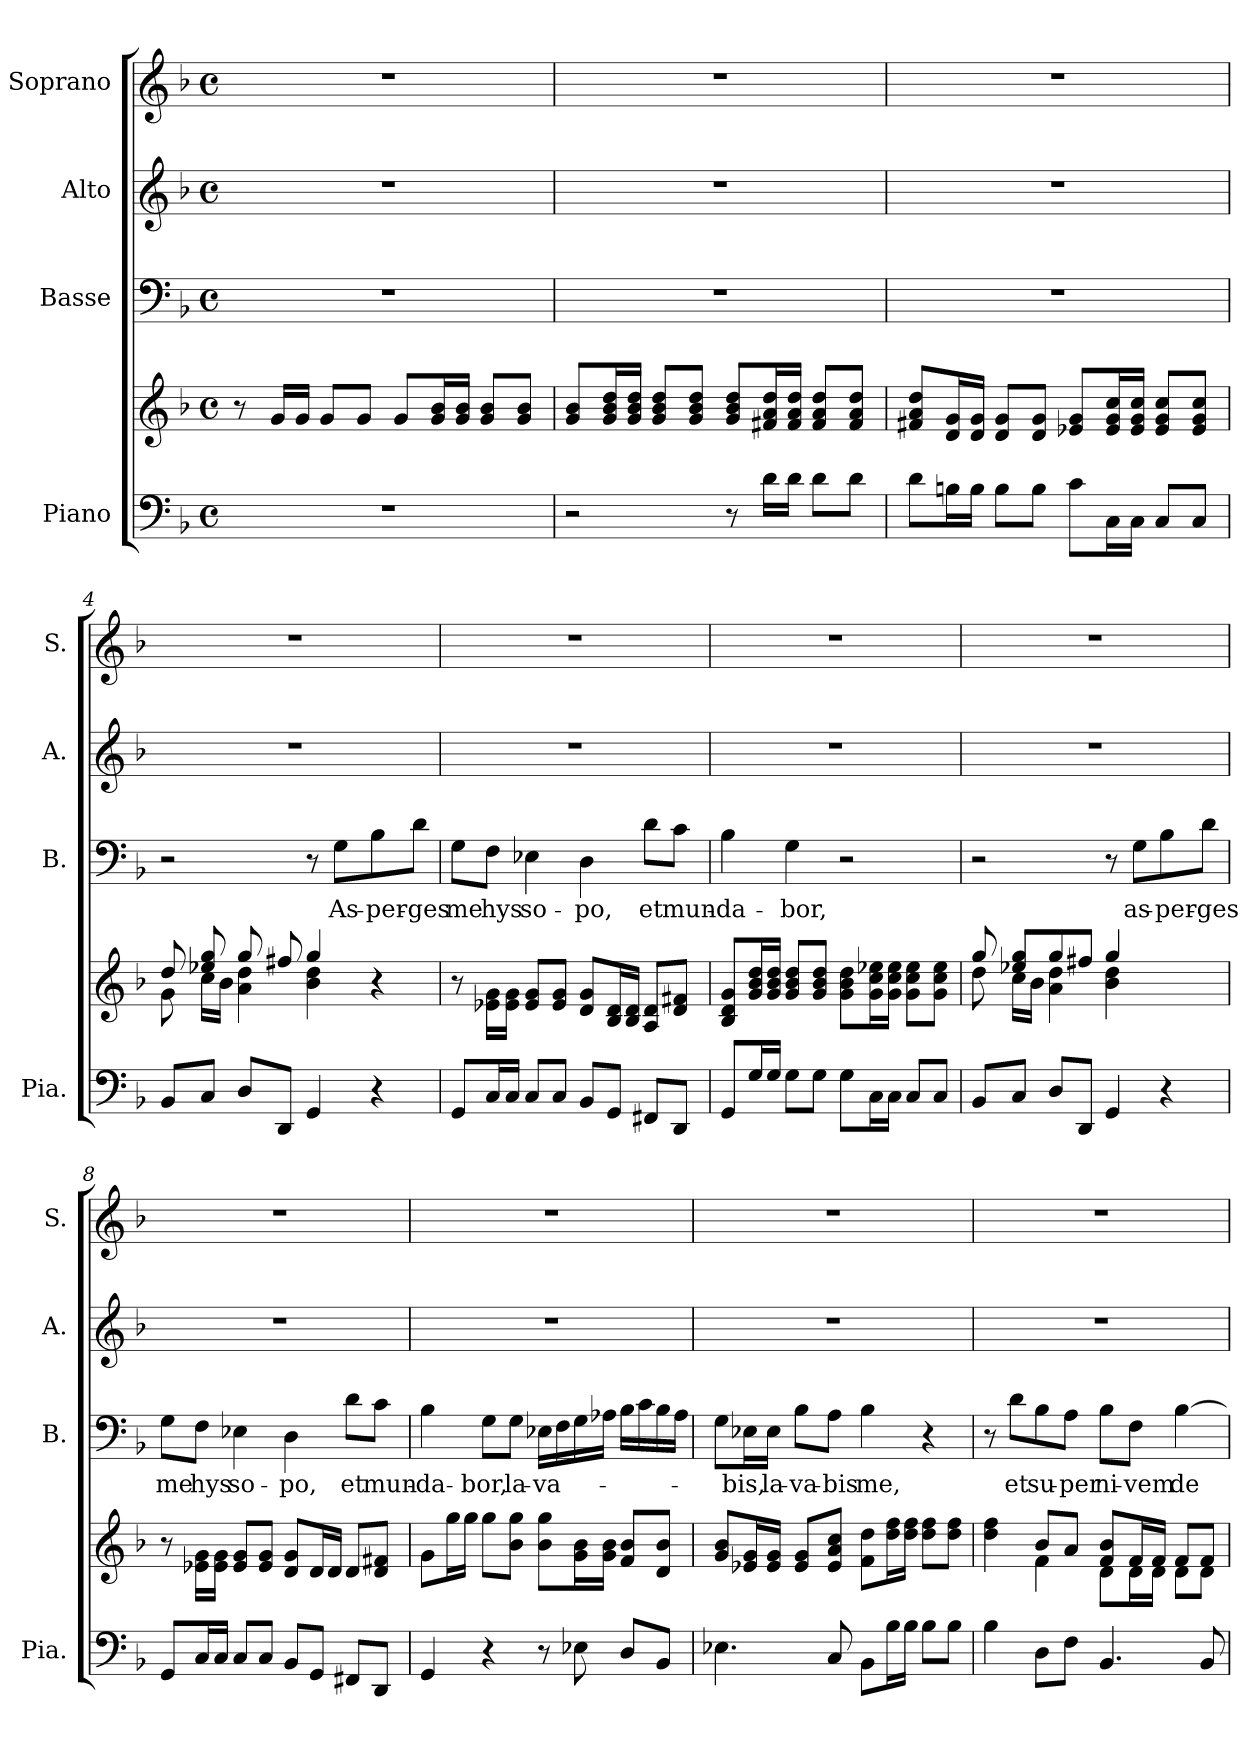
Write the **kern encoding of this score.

**kern	**kern	**kern	**text	**kern	**kern
*part4	*part4	*part3	*part3	*part2	*part1
*staff5	*staff4	*staff3	*staff3	*staff2	*staff1
*I"Piano	*	*I"Basse	*	*I"Alto	*I"Soprano
*I'Pia.	*	*I'B.	*	*I'A.	*I'S.
*clefF4	*clefG2	*clefF4	*	*clefG2	*clefG2
*k[b-]	*k[b-]	*k[b-]	*	*k[b-]	*k[b-]
*M4/4	*M4/4	*M4/4	*	*M4/4	*M4/4
*met(c)	*met(c)	*met(c)	*	*met(c)	*met(c)
=1	=1	=1	=1	=1	=1
1rF	8r	1rF	.	1r	1r
.	16g/LL	.	.	.	.
.	16g/JJ	.	.	.	.
.	8g/L	.	.	.	.
.	8g/J	.	.	.	.
.	8g/L	.	.	.	.
.	16g/ 16b-/L	.	.	.	.
.	16g/ 16b-/JJ	.	.	.	.
.	8g/ 8b-/L	.	.	.	.
.	8g/ 8b-/J	.	.	.	.
=2	=2	=2	=2	=2	=2
2r	8g/ 8b-/L	1r	.	1r	1r
.	16g/ 16b-/ 16dd/L	.	.	.	.
.	16g/ 16b-/ 16dd/JJ	.	.	.	.
.	8g/ 8b-/ 8dd/L	.	.	.	.
.	8g/ 8b-/ 8dd/J	.	.	.	.
8r	8g/ 8b-/ 8dd/L	.	.	.	.
16d\LL	16f#X/ 16a/ 16dd/L	.	.	.	.
16d\JJ	16f#/ 16a/ 16dd/JJ	.	.	.	.
8d\L	8f#/ 8a/ 8dd/L	.	.	.	.
8d\J	8f#/ 8a/ 8dd/J	.	.	.	.
=3	=3	=3	=3	=3	=3
8d\L	8f#X/ 8a/ 8dd/L	1rF	.	1r	1r
16Bn\L	16d/ 16g/L	.	.	.	.
16B\JJ	16d/ 16g/JJ	.	.	.	.
8B\L	8d/ 8g/L	.	.	.	.
8B\J	8d/ 8g/J	.	.	.	.
8c\L	8e-X/ 8g/L	.	.	.	.
16C\L	16e-/ 16g/ 16cc/L	.	.	.	.
16C\JJ	16e-/ 16g/ 16cc/JJ	.	.	.	.
8C/L	8e-/ 8g/ 8cc/L	.	.	.	.
8C/J	8e-/ 8g/ 8cc/J	.	.	.	.
!!LO:LB:g=z
=4	=4	=4	=4	=4	=4
*	*^	*	*	*	*
8BB-/L	8dd/	8g\	2r	.	1r	1r
8C/J	8ee-X/ 8gg/	16cc\LL	.	.	.	.
.	.	16b-\JJ	.	.	.	.
8D/L	8gg/	4a\ 4dd\	.	.	.	.
8DD/J	8ff#X/	.	.	.	.	.
4GG/	4gg/	4b-\ 4dd\	8r	.	.	.
!	!	!	!	!LO:LY:b	!	!
.	.	.	8G\L	As-	.	.
!	!	!	!	!LO:LY:b	!	!
4r	4ryy	4r	8B-\	-per-	.	.
!	!	!	!	!LO:LY:b	!	!
.	.	.	8d\J	-ges	.	.
*	*v	*v	*	*	*	*
=5	=5	=5	=5	=5	=5
!	!	!	!LO:LY:b	!	!
8GG/L	8r	8G\L	me	1r	1r
!	!	!	!LO:LY:b	!	!
16C/L	16e-X\ 16g\LL	8F\J	hys	.	.
16C/JJ	16e-\ 16g\JJ	.	.	.	.
!	!	!	!LO:LY:b	!	!
8C/L	8e-/ 8g/L	4E-X\	so-	.	.
8C/J	8e-/ 8g/J	.	.	.	.
!	!	!	!LO:LY:b	!	!
8BB-/L	8d/ 8g/L	4D\	-po,	.	.
8GG/J	16B-/ 16d/L	.	.	.	.
.	16B-/ 16d/JJ	.	.	.	.
!	!	!	!LO:LY:b	!	!
8FF#X/L	8A/ 8d/L	8d\L	et	.	.
!	!	!	!LO:LY:b	!	!
8DD/J	8d/ 8f#X/J	8c\J	mun-	.	.
=6	=6	=6	=6	=6	=6
!	!	!	!LO:LY:b	!	!
8GG/L	8B-/ 8d/ 8g/L	4B-\	-da-	1r	1r
16G/L	16g/ 16b-/ 16dd/L	.	.	.	.
16G/JJ	16g/ 16b-/ 16dd/JJ	.	.	.	.
!	!	!	!LO:LY:b	!	!
8G\L	8g/ 8b-/ 8dd/L	4G\	-bor,	.	.
8G\J	8g/ 8b-/ 8dd/J	.	.	.	.
8G\L	8g\ 8b-\ 8dd\L	2r	.	.	.
16C\L	16g\ 16cc\ 16ee-X\L	.	.	.	.
16C\JJ	16g\ 16cc\ 16ee-\JJ	.	.	.	.
8C/L	8g\ 8cc\ 8ee-\L	.	.	.	.
8C/J	8g\ 8cc\ 8ee-\J	.	.	.	.
!!LO:LB:g=z
=7	=7	=7	=7	=7	=7
*	*^	*	*	*	*
8BB-/L	8gg/	8dd\	2r	.	1r	1r
8C/J	8ee-X/ 8gg/L	16cc\LL	.	.	.	.
.	.	16b-\JJ	.	.	.	.
8D/L	8gg/	4a\ 4dd\	.	.	.	.
8DD/J	8ff#X/J	.	.	.	.	.
4GG/	4gg/	4b-\ 4dd\	8r	.	.	.
!	!	!	!	!LO:LY:b	!	!
.	.	.	8G\L	as-	.	.
!	!	!	!	!LO:LY:b	!	!
4r	4ryy	4ryy	8B-\	-per-	.	.
!	!	!	!	!LO:LY:b	!	!
.	.	.	8d\J	-ges	.	.
*	*v	*v	*	*	*	*
=8	=8	=8	=8	=8	=8
!	!	!	!LO:LY:b	!	!
8GG/L	8r	8G\L	me	1r	1r
!	!	!	!LO:LY:b	!	!
16C/L	16e-X\ 16g\LL	8F\J	hys	.	.
16C/JJ	16e-\ 16g\JJ	.	.	.	.
!	!	!	!LO:LY:b	!	!
8C/L	8e-/ 8g/L	4E-X\	so-	.	.
8C/J	8e-/ 8g/J	.	.	.	.
!	!	!	!LO:LY:b	!	!
8BB-/L	8d/ 8g/L	4D\	-po,	.	.
8GG/J	16d/L	.	.	.	.
.	16d/JJ	.	.	.	.
!	!	!	!LO:LY:b	!	!
8FF#X/L	8d/L	8d\L	et	.	.
!	!	!	!LO:LY:b	!	!
8DD/J	8d/ 8f#X/J	8c\J	mun-	.	.
=9	=9	=9	=9	=9	=9
!	!	!	!LO:LY:b	!	!
4GG/	8g\L	4B-\	-da-	1r	1r
.	16gg\L	.	.	.	.
.	16gg\JJ	.	.	.	.
!	!	!	!LO:LY:b	!	!
4r	8gg\L	8G\L	-bor,	.	.
!	!	!	!LO:LY:b	!	!
.	8b-\ 8gg\J	8G\J	la-	.	.
!	!	!	!LO:LY:b	!	!
8r	8b-\ 8gg\L	16E-X\LL	-va-	.	.
.	.	16F\	.	.	.
8E-X\	16g\ 16b-\L	16G\	.	.	.
.	16g\ 16b-\JJ	16A-X\JJ	.	.	.
8D/L	8f/ 8b-/L	16B-\LL	.	.	.
.	.	16c\	.	.	.
8BB-/J	8d/ 8b-/J	16B-\	.	.	.
.	.	16A-\JJ	.	.	.
!!LO:LB:g=z
=10	=10	=10	=10	=10	=10
4.E-X\	8g/ 8b-/L	8G\L	.	1r	1r
!	!	!	!LO:LY:b	!	!
.	16e-X/ 16g/L	16E-X\L	-bis,	.	.
!	!	!	!LO:LY:b	!	!
.	16e-/ 16g/JJ	16E-\JJ	la-	.	.
!	!	!	!LO:LY:b	!	!
.	8e-/ 8g/L	8B-\L	-va--	.	.
!	!	!	!LO:LY:b	!	!
8C/	8e-/ 8a/ 8cc/J	8A\J	-bis	.	.
!	!	!	!LO:LY:b	!	!
8BB-\L	8f\ 8dd\L	4B-\	me,	.	.
16B-\L	16dd\ 16ff\L	.	.	.	.
16B-\JJ	16dd\ 16ff\JJ	.	.	.	.
8B-\L	8dd\ 8ff\L	4r	.	.	.
8B-\J	8dd\ 8ff\J	.	.	.	.
=11	=11	=11	=11	=11	=11
*	*^	*	*	*	*
4B-\	4dd\ 4ff\	4ryy	8r	.	1r	1r
!	!	!	!	!LO:LY:b	!	!
.	.	.	8d\L	et	.	.
!	!	!	!	!LO:LY:b	!	!
8D\L	8b-/L	4f\	8B-\	su-	.	.
!	!	!	!	!LO:LY:b	!	!
8F\J	8a/J	.	8A\J	-per	.	.
!	!	!	!	!LO:LY:b	!	!
4.BB-/	8f/ 8b-/L	8d\L	8B-\L	ni-	.	.
!	!	!	!	!LO:LY:b	!	!
.	16f/L	16d\L	8F\J	-vem	.	.
.	16f/JJ	16d\JJ	.	.	.	.
!	!	!	!	!LO:LY:b	!	!
.	8f/L	8d\L	[4B-\	de-	.	.
8BB-/	8f/J	8d\J	.	.	.	.
*	*v	*v	*	*	*	*
=	=	=	=	=	=
*-	*-	*-	*-	*-	*-
